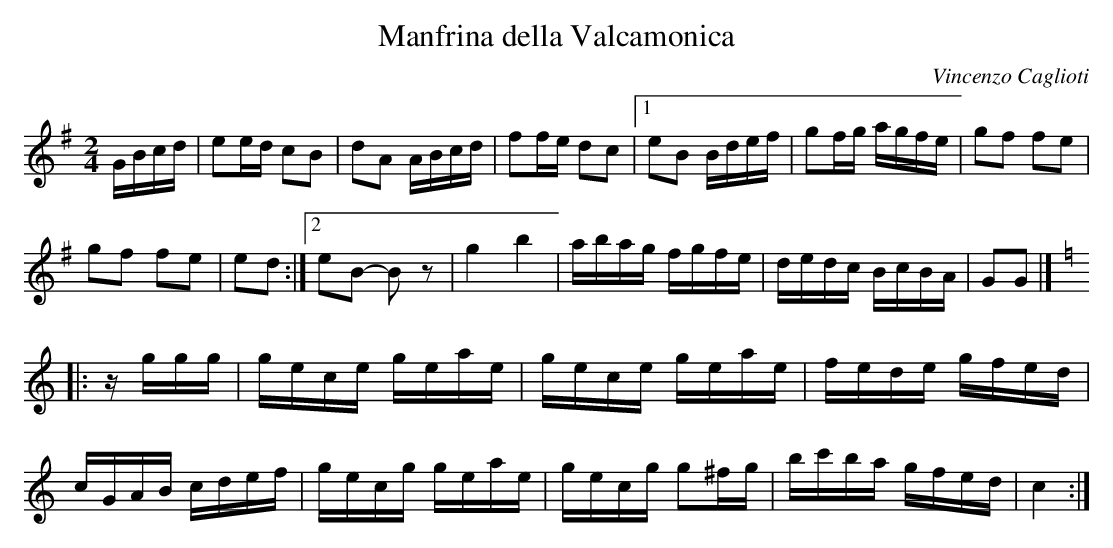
X:1
T:Manfrina della Valcamonica
C:Vincenzo Caglioti
M:2/4
L:1/16
K:G
GBcd|e2ed c2B2|d2A2 ABcd|\
f2fe d2c2|1e2B2 Bdef|g2fg agfe|g2f2 f2e2|
g2f2 f2e2|e2d2:|2  e2B2- B2z2|g4b4|\
abag fgfe|dedc BcBA|G2G2|]
K:C
|: zggg|gece geae|\
gece geae|fede gfed|
cGAB cdef|gecg geae|\
gecg g2^fg|bc'ba gfed|c4:|
